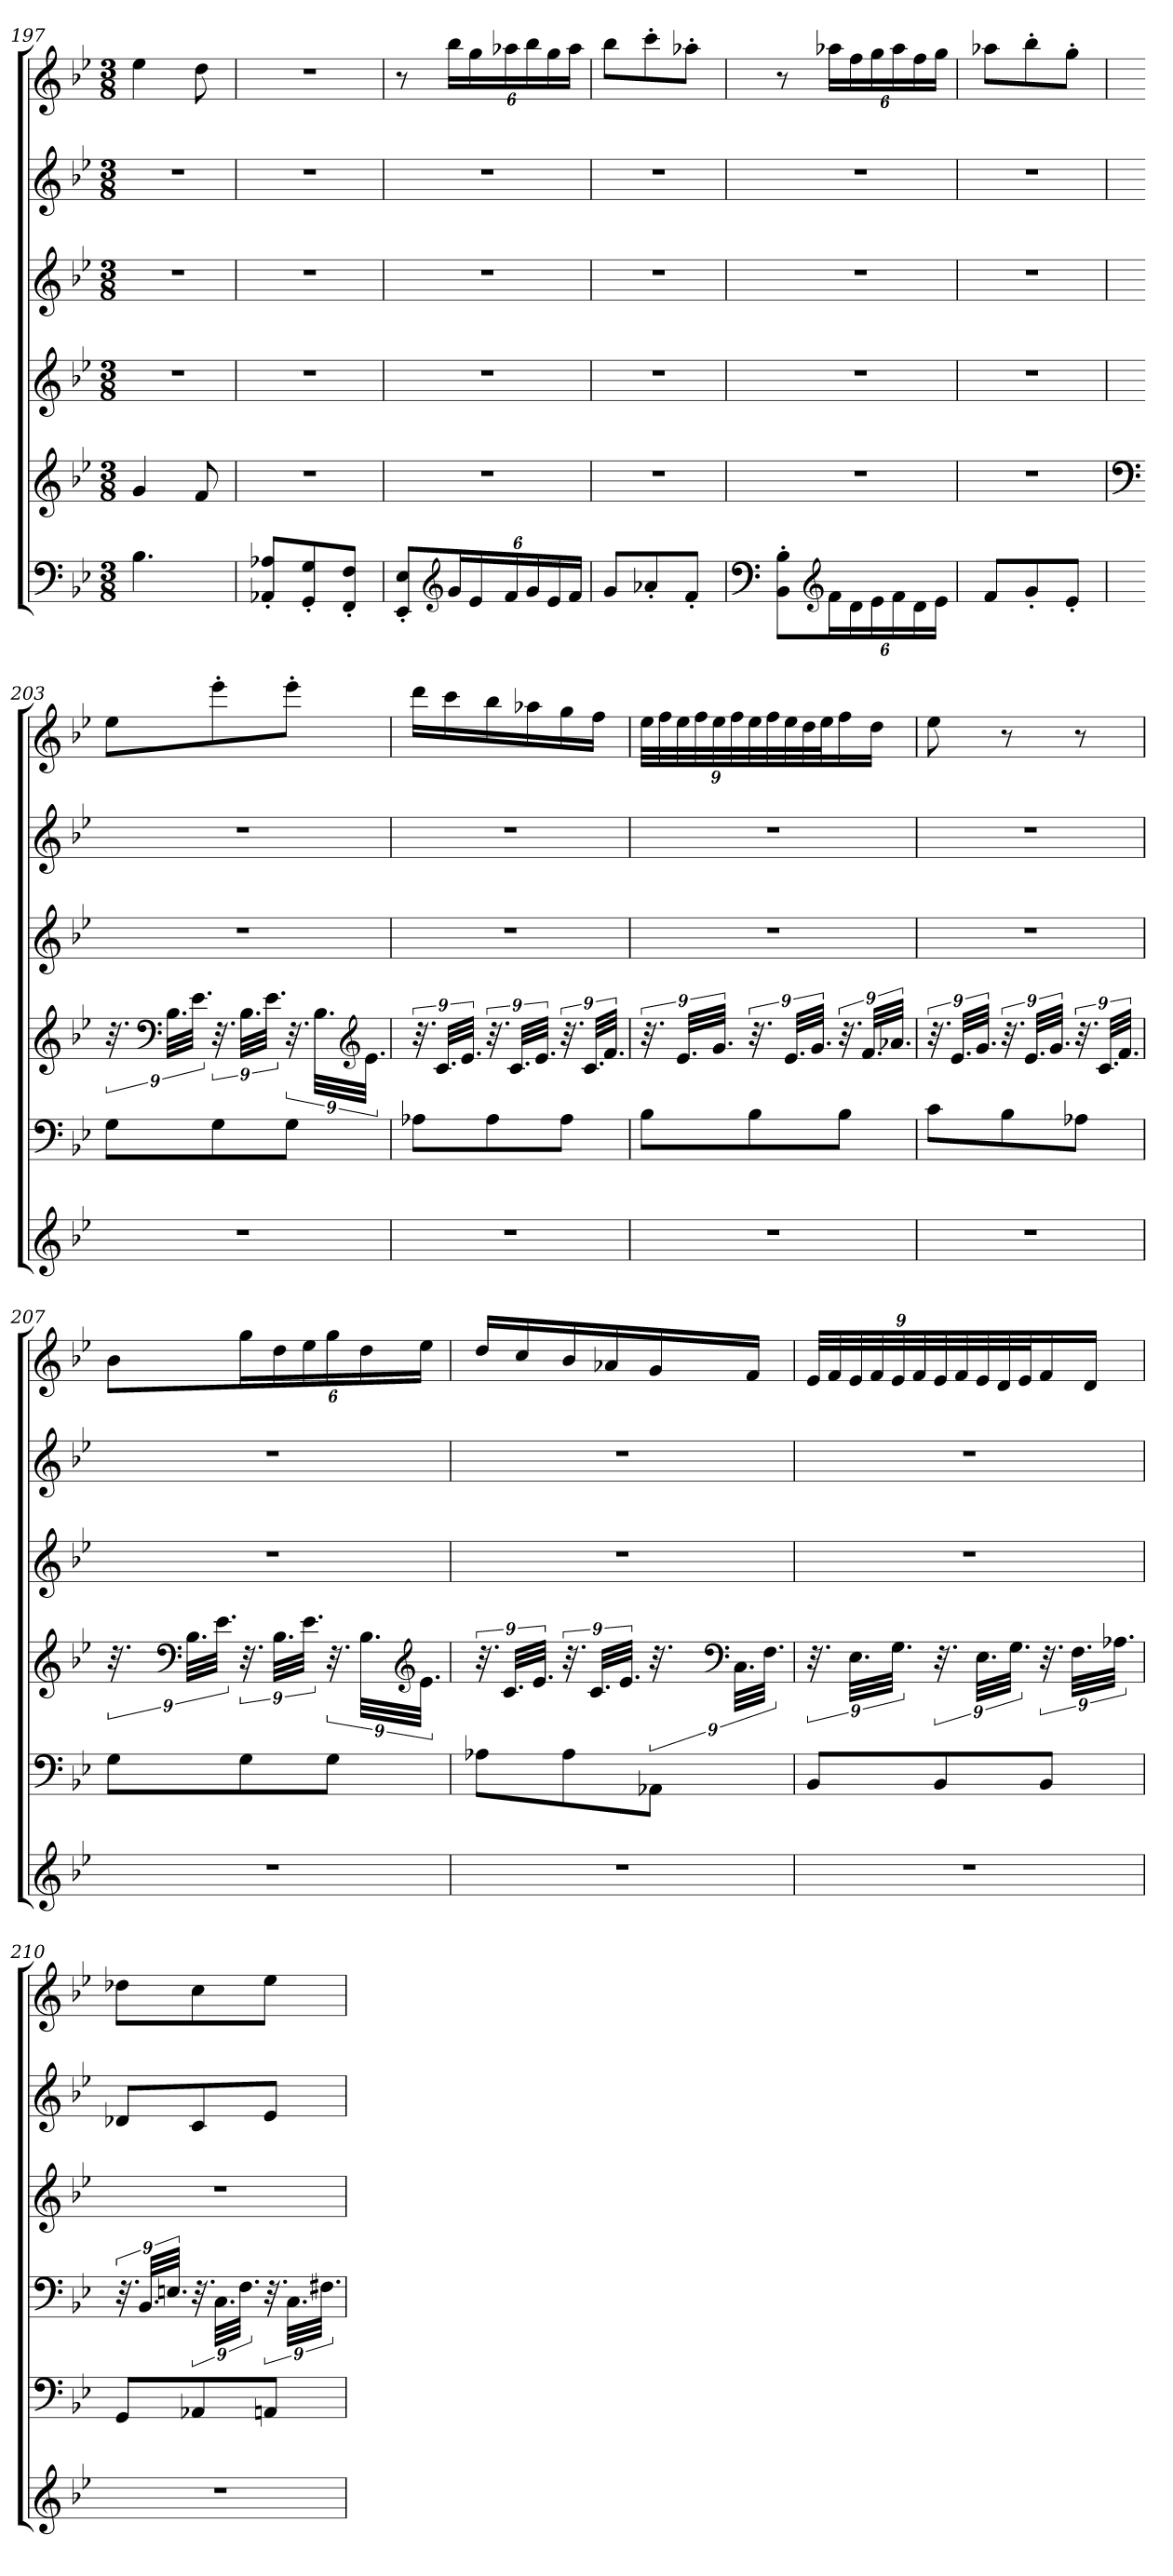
**kern	**kern	**kern	**kern	**kern	**kern
*part5	*part4	*part3	*part2	*part2	*part1
*staff6	*staff5	*staff4	*staff3	*staff2	*staff1
*clefF4	*clefG2	*clefG2	*clefG2	*clefG2	*clefG2
*k[b-e-]	*k[b-e-]	*k[b-e-]	*k[b-e-]	*k[b-e-]	*k[b-e-]
*M3/8	*M3/8	*M3/8	*M3/8	*M3/8	*M3/8
=197	=197	=197	=197	=197	=197
4.B-\	4g/	4.r	4.r	4.r	4ee-\
*	*	*	*	*	*MM54
.	8f/	.	.	.	8dd\
=198	=198	=198	=198	=198	=198
*	*	*	*	*	*MM58
8AA-X/' 8A-X/'L	4.r	4.r	4.r	4.r	4.r
8GG/' 8G/'	.	.	.	.	.
8FF/' 8F/'J	.	.	.	.	.
!!LO:LB:g=z
=199	=199	=199	=199	=199	=199
8EE-/' 8E-/'L	4.r	4.r	4.r	4.r	8r
*clefG2	*	*	*	*	*
*Xbrackettup	*	*	*	*	*Xbrackettup
24g/L	.	.	.	.	24bb-\LL
24e-/	.	.	.	.	24gg\
24f/	.	.	.	.	24aa-X\
24g/	.	.	.	.	24bb-\
24e-/	.	.	.	.	24gg\
24f/JJ	.	.	.	.	24aa-\JJ
=200	=200	=200	=200	=200	=200
8g/L	4.r	4.r	4.r	4.r	8bb-\L
8a-X'/	.	.	.	.	8ccc'\
8f'/J	.	.	.	.	8aa-X'\J
=201	=201	=201	=201	=201	=201
*clefF4	*	*	*	*	*
8BB-\' 8B-\'L	4.r	4.r	4.r	4.r	8r
*clefG2	*	*	*	*	*
24f\L	.	.	.	.	24aa-X\LL
24d\	.	.	.	.	24ff\
24e-\	.	.	.	.	24gg\
24f\	.	.	.	.	24aa-\
24d\	.	.	.	.	24ff\
24e-\JJ	.	.	.	.	24gg\JJ
=202	=202	=202	=202	=202	=202
8f/L	4.r	4.r	4.r	4.r	8aa-X\L
8g'/	.	.	.	.	8bb-'\
8e-'/J	.	.	.	.	8gg'\J
!!LO:PB:g=z
=203	=203	=203	=203	=203	=203
*	*clefF4	*	*	*	*
*	*	*	*	*	*MM58
4.r	8G\L	36.r	4.r	4.r	8ee-\L
*	*	*clefF4	*	*	*
.	.	36.B-\LLL	.	.	.
.	.	36.e-\JJJ	.	.	.
.	8G\	36.r	.	.	8eee-'\
.	.	36.B-\LLL	.	.	.
.	.	36.e-\JJJ	.	.	.
.	8G\J	36.r	.	.	8eee-'\J
.	.	36.B-\LLL	.	.	.
*	*	*clefG2	*	*	*
.	.	36.e-\JJJ	.	.	.
=204	=204	=204	=204	=204	=204
4.r	8A-X\L	36.r	4.r	4.r	16ddd\LL
.	.	36.c/LLL	.	.	.
.	.	.	.	.	16ccc\
.	.	36.e-/JJJ	.	.	.
.	8A-\	36.r	.	.	16bb-\
.	.	36.c/LLL	.	.	.
.	.	.	.	.	16aa-X\
.	.	36.e-/JJJ	.	.	.
.	8A-\J	36.r	.	.	16gg\
.	.	36.c/LLL	.	.	.
.	.	.	.	.	16ff\JJ
.	.	36.f/JJJ	.	.	.
!!LO:LB:g=z
=205	=205	=205	=205	=205	=205
*	*	*	*	*	*MM57
4.r	8B-\L	36.r	4.r	4.r	48ee-\LLL
.	.	.	.	.	48ff\
.	.	36.e-/LLL	.	.	48ee-\
.	.	.	.	.	48ff\
.	.	36.g/JJJ	.	.	48ee-\
.	.	.	.	.	48ff\
.	8B-\	36.r	.	.	48ee-\
.	.	.	.	.	48ff\
.	.	36.e-/LLL	.	.	48ee-\
.	.	.	.	.	32dd\
.	.	36.g/JJJ	.	.	.
.	.	.	.	.	32ee-\J
.	8B-\J	36.r	.	.	16ff\
.	.	36.f/LLL	.	.	.
.	.	.	.	.	16dd\JJ
.	.	36.a-X/JJJ	.	.	.
=206	=206	=206	=206	=206	=206
*	*	*	*	*	*MM57
4.r	8c\L	36.r	4.r	4.r	8ee-\
.	.	36.e-/LLL	.	.	.
.	.	36.g/JJJ	.	.	.
.	8B-\	36.r	.	.	8r
.	.	36.e-/LLL	.	.	.
.	.	36.g/JJJ	.	.	.
.	8A-X\J	36.r	.	.	8r
.	.	36.c/LLL	.	.	.
.	.	36.f/JJJ	.	.	.
!!LO:PB:g=z
=207	=207	=207	=207	=207	=207
*	*	*	*	*	*MM58
4.r	8G\L	36.r	4.r	4.r	8b-\L
*	*	*clefF4	*	*	*
.	.	36.B-\LLL	.	.	.
.	.	36.e-\JJJ	.	.	.
.	8G\	36.r	.	.	24gg\L
.	.	36.B-\LLL	.	.	24dd\
.	.	36.e-\JJJ	.	.	24ee-\
.	8G\J	36.r	.	.	24gg\
.	.	36.B-\LLL	.	.	24dd\
*	*	*clefG2	*	*	*
.	.	36.e-\JJJ	.	.	24ee-\JJ
=208	=208	=208	=208	=208	=208
4.r	8A-X\L	36.r	4.r	4.r	16dd/LL
.	.	36.c/LLL	.	.	.
.	.	.	.	.	16cc/
.	.	36.e-/JJJ	.	.	.
.	8A-\	36.r	.	.	16b-/
.	.	36.c/LLL	.	.	.
.	.	.	.	.	16a-X/
.	.	36.e-/JJJ	.	.	.
.	8AA-X\J	36.r	.	.	16g/
*	*	*clefF4	*	*	*
.	.	36.C\LLL	.	.	.
.	.	.	.	.	16f/JJ
.	.	36.F\JJJ	.	.	.
!!LO:LB:g=z
=209	=209	=209	=209	=209	=209
*	*	*	*	*	*MM57
4.r	8BB-/L	36.r	4.r	4.r	48e-/LLL
.	.	.	.	.	48f/
.	.	36.E-\LLL	.	.	48e-/
.	.	.	.	.	48f/
.	.	36.G\JJJ	.	.	48e-/
.	.	.	.	.	48f/
.	8BB-/	36.r	.	.	48e-/
.	.	.	.	.	48f/
.	.	36.E-\LLL	.	.	48e-/
.	.	.	.	.	32d/
.	.	36.G\JJJ	.	.	.
.	.	.	.	.	32e-/J
.	8BB-/J	36.r	.	.	16f/
.	.	36.F\LLL	.	.	.
.	.	.	.	.	16d/JJ
.	.	36.A-X\JJJ	.	.	.
=210	=210	=210	=210	=210	=210
*	*	*	*	*	*MM58
4.r	8GG/L	36.r	4.r	8d-X/L	8dd-X\L
.	.	36.BB-/LLL	.	.	.
.	.	36.En/JJJ	.	.	.
.	8AA-X/	36.r	.	8c/	8cc\
.	.	36.C\LLL	.	.	.
.	.	36.F\JJJ	.	.	.
.	8AAn/J	36.r	.	8e-/J	8ee-\J
.	.	36.C\LLL	.	.	.
.	.	36.F#X\JJJ	.	.	.
=	=	=	=	=	=
*-	*-	*-	*-	*-	*-
